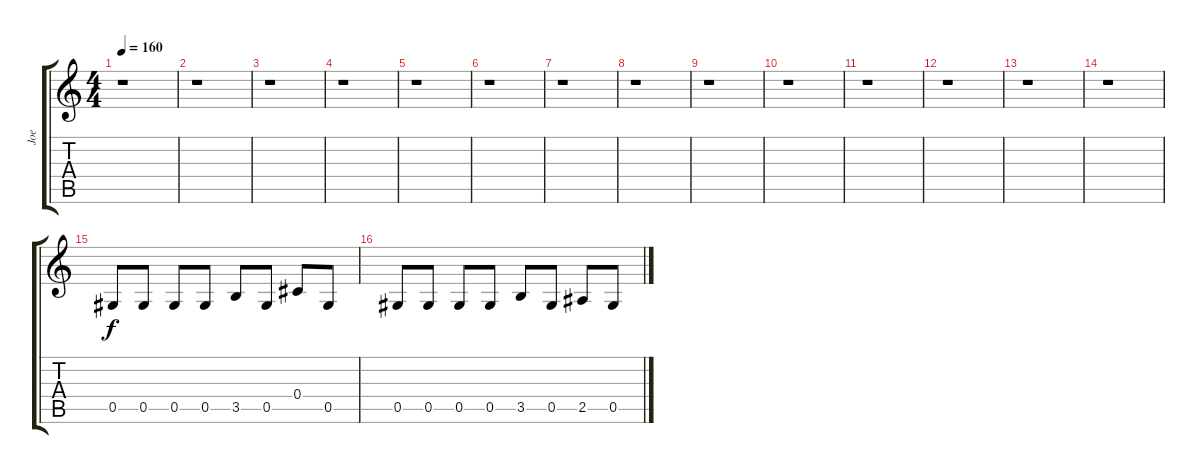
\track ("Joe" "Joe") {instrument distortionguitar}
\staff {score tabs}
\tuning (Eb4 Bb3 Gb3 Db3 Ab2 Eb2) {hide}
\ts (4 4)
\tempo 160
\clef g2
\ks c
r.1{dy f} |
r.1 |
r.1 |
r.1 |
r.1 |
r.1 |
r.1 |
r.1 |
r.1 |
r.1 |
r.1 |
r.1 |
r.1 |
r.1 |
0.5.8 0.5.8 0.5.8 0.5.8 3.5.8 0.5.8 0.4.8 0.5.8 |
0.5.8 0.5.8 0.5.8 0.5.8 3.5.8 0.5.8 2.5.8 0.5.8
